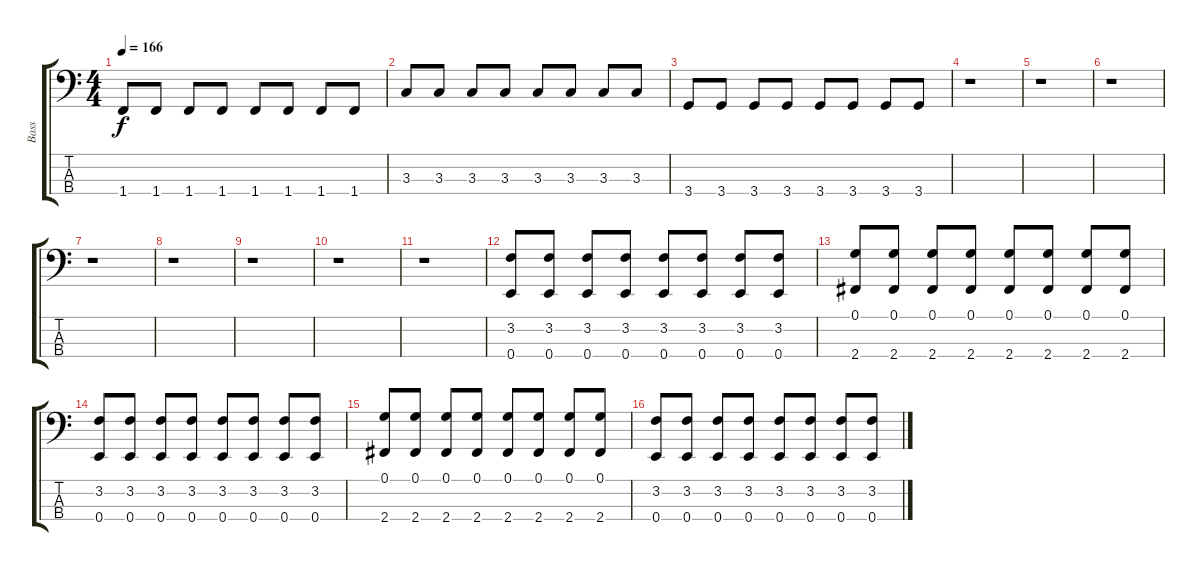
\track ("Bass" "Bass") {instrument slapbass1}
\staff {score tabs}
\tuning (G2 D2 A1 E1) {hide}
\ts (4 4)
\tempo 166
\clef f4
\ks c
1.4.8{dy f} 1.4.8 1.4.8 1.4.8 1.4.8 1.4.8 1.4.8 1.4.8 |
3.3.8 3.3.8 3.3.8 3.3.8 3.3.8 3.3.8 3.3.8 3.3.8 |
3.4.8 3.4.8 3.4.8 3.4.8 3.4.8 3.4.8 3.4.8 3.4.8 |
r.1 |
r.1 |
r.1 |
r.1 |
r.1 |
r.1 |
r.1 |
r.1 |
(3.2 0.4).8 (3.2 0.4).8 (3.2 0.4).8 (3.2 0.4).8 (3.2 0.4).8 (3.2 0.4).8 (3.2 0.4).8 (3.2 0.4).8 |
(0.1 2.4).8 (0.1 2.4).8 (0.1 2.4).8 (0.1 2.4).8 (0.1 2.4).8 (0.1 2.4).8 (0.1 2.4).8 (0.1 2.4).8 |
(3.2 0.4).8 (3.2 0.4).8 (3.2 0.4).8 (3.2 0.4).8 (3.2 0.4).8 (3.2 0.4).8 (3.2 0.4).8 (3.2 0.4).8 |
(0.1 2.4).8 (0.1 2.4).8 (0.1 2.4).8 (0.1 2.4).8 (0.1 2.4).8 (0.1 2.4).8 (0.1 2.4).8 (0.1 2.4).8 |
(3.2 0.4).8 (3.2 0.4).8 (3.2 0.4).8 (3.2 0.4).8 (3.2 0.4).8 (3.2 0.4).8 (3.2 0.4).8 (3.2 0.4).8
